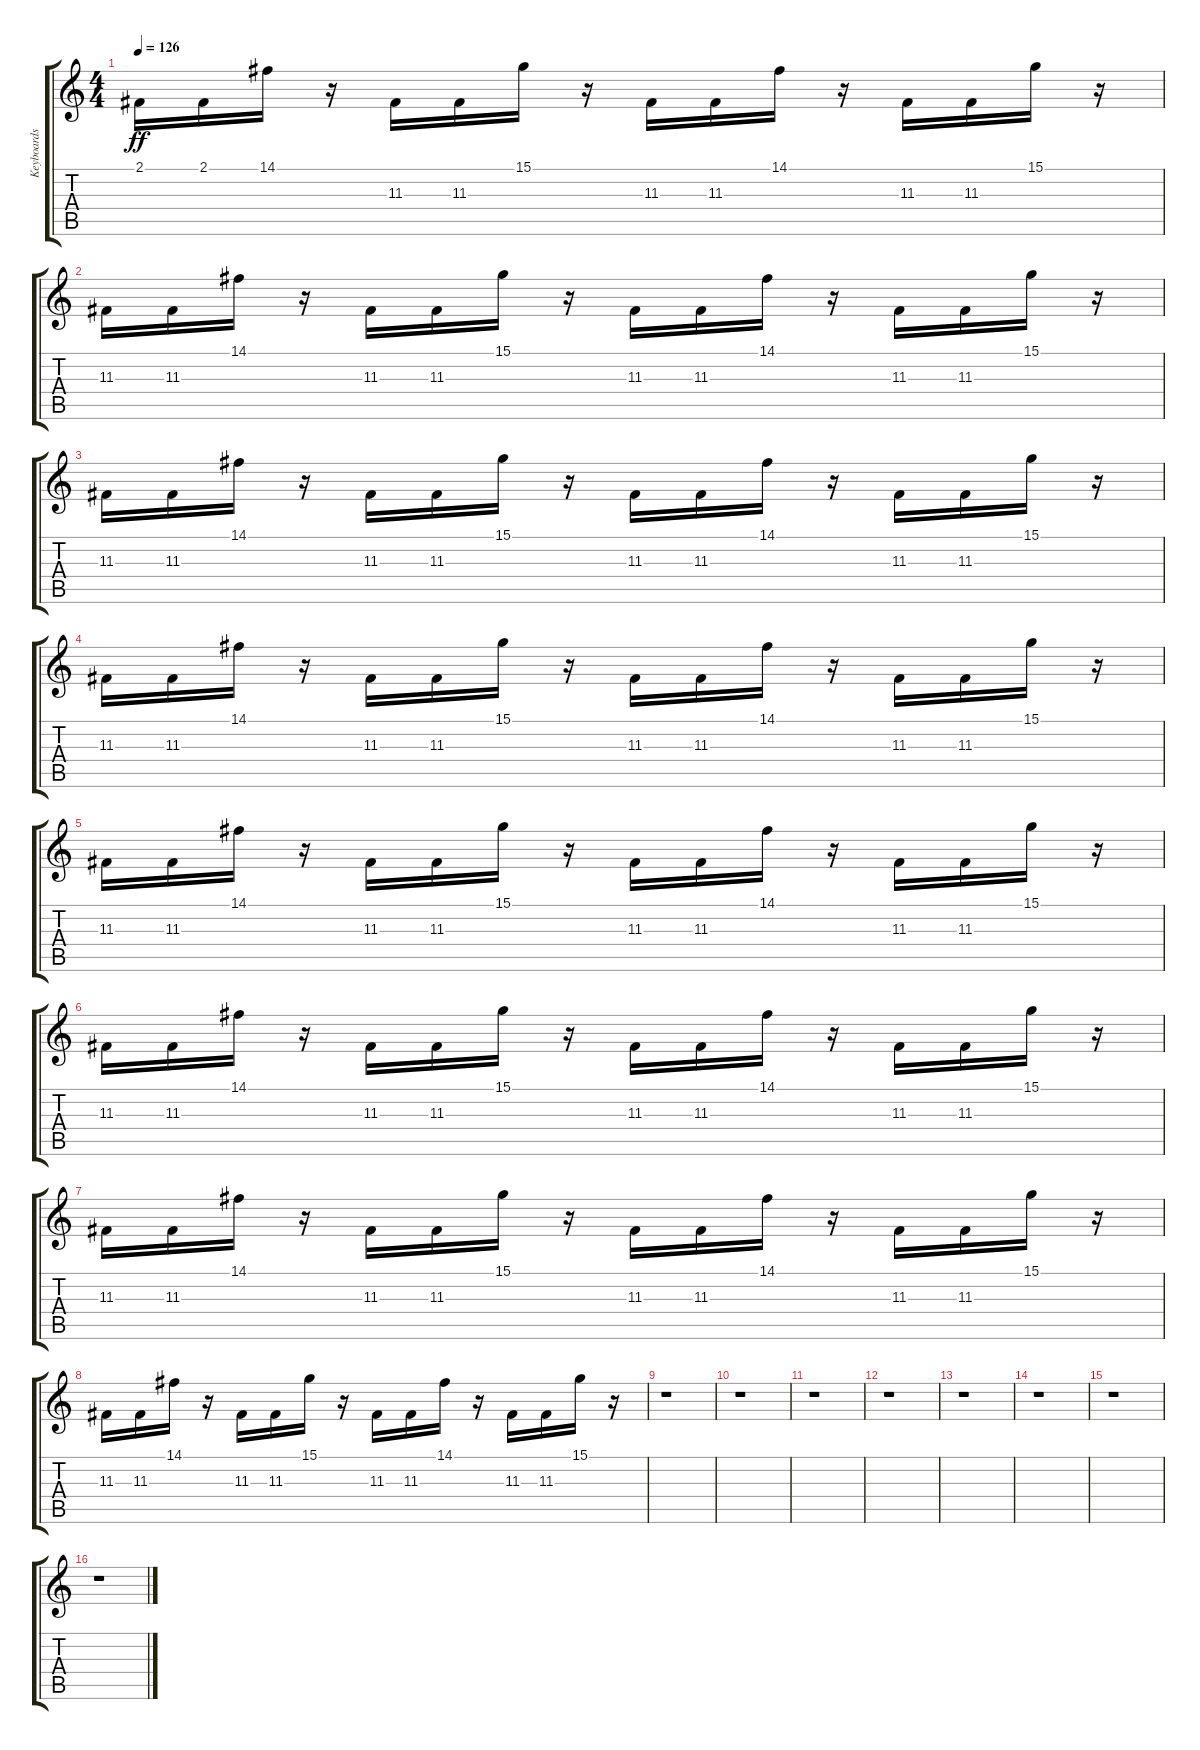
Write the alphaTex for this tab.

\track ("Keyboards" "Keyboards") {instrument drawbarorgan}
\staff {score tabs}
\tuning (E4 B3 G3 D3 A2 E2) {hide}
\ts (4 4)
\tempo 126
\clef g2
\ks c
2.1.16{dy ff} 2.1.16 14.1.16 r.16 11.3.16 11.3.16 15.1.16 r.16 11.3.16 11.3.16 14.1.16 r.16 11.3.16 11.3.16 15.1.16 r.16 |
11.3.16 11.3.16 14.1.16 r.16 11.3.16 11.3.16 15.1.16 r.16 11.3.16 11.3.16 14.1.16 r.16 11.3.16 11.3.16 15.1.16 r.16 |
11.3.16 11.3.16 14.1.16 r.16 11.3.16 11.3.16 15.1.16 r.16 11.3.16 11.3.16 14.1.16 r.16 11.3.16 11.3.16 15.1.16 r.16 |
11.3.16 11.3.16 14.1.16 r.16 11.3.16 11.3.16 15.1.16 r.16 11.3.16 11.3.16 14.1.16 r.16 11.3.16 11.3.16 15.1.16 r.16 |
11.3.16 11.3.16 14.1.16 r.16 11.3.16 11.3.16 15.1.16 r.16 11.3.16 11.3.16 14.1.16 r.16 11.3.16 11.3.16 15.1.16 r.16 |
11.3.16 11.3.16 14.1.16 r.16 11.3.16 11.3.16 15.1.16 r.16 11.3.16 11.3.16 14.1.16 r.16 11.3.16 11.3.16 15.1.16 r.16 |
11.3.16 11.3.16 14.1.16 r.16 11.3.16 11.3.16 15.1.16 r.16 11.3.16 11.3.16 14.1.16 r.16 11.3.16 11.3.16 15.1.16 r.16 |
11.3.16 11.3.16 14.1.16 r.16 11.3.16 11.3.16 15.1.16 r.16 11.3.16 11.3.16 14.1.16 r.16 11.3.16 11.3.16 15.1.16 r.16 |
r.1 |
r.1 |
r.1 |
r.1 |
r.1 |
r.1 |
r.1 |
r.1
